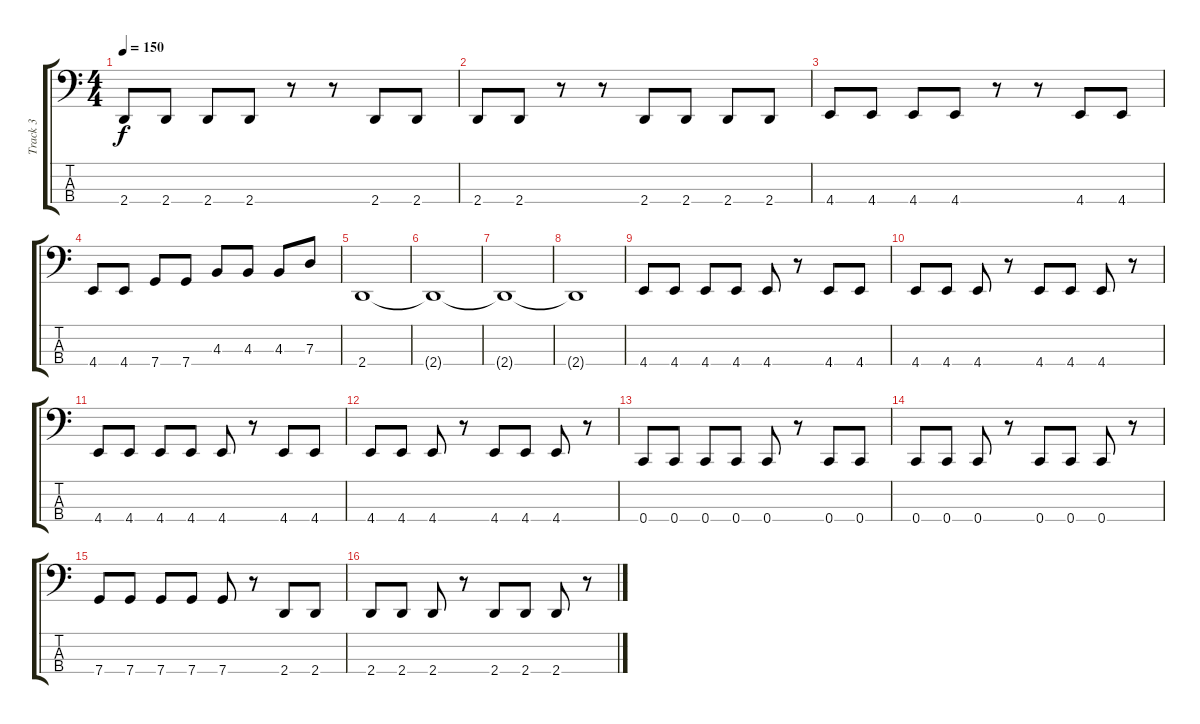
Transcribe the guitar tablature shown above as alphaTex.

\track ("Track 3" "Track 3") {instrument electricbassfinger}
\staff {score tabs}
\tuning (F2 C2 G1 C1) {hide}
\ts (4 4)
\tempo 150
\clef f4
\ks c
2.4.8{dy f} 2.4.8 2.4.8 2.4.8 r.8 r.8 2.4.8 2.4.8 |
2.4.8 2.4.8 r.8 r.8 2.4.8 2.4.8 2.4.8 2.4.8 |
4.4.8 4.4.8 4.4.8 4.4.8 r.8 r.8 4.4.8 4.4.8 |
4.4.8 4.4.8 7.4.8 7.4.8 4.3.8 4.3.8 4.3.8 7.3.8 |
2.4.1 |
2.4{t}.1 |
2.4{t}.1 |
2.4{t}.1 |
4.4.8 4.4.8 4.4.8 4.4.8 4.4.8 r.8 4.4.8 4.4.8 |
4.4.8 4.4.8 4.4.8 r.8 4.4.8 4.4.8 4.4.8 r.8 |
4.4.8 4.4.8 4.4.8 4.4.8 4.4.8 r.8 4.4.8 4.4.8 |
4.4.8 4.4.8 4.4.8 r.8 4.4.8 4.4.8 4.4.8 r.8 |
0.4.8 0.4.8 0.4.8 0.4.8 0.4.8 r.8 0.4.8 0.4.8 |
0.4.8 0.4.8 0.4.8 r.8 0.4.8 0.4.8 0.4.8 r.8 |
7.4.8 7.4.8 7.4.8 7.4.8 7.4.8 r.8 2.4.8 2.4.8 |
2.4.8 2.4.8 2.4.8 r.8 2.4.8 2.4.8 2.4.8 r.8
